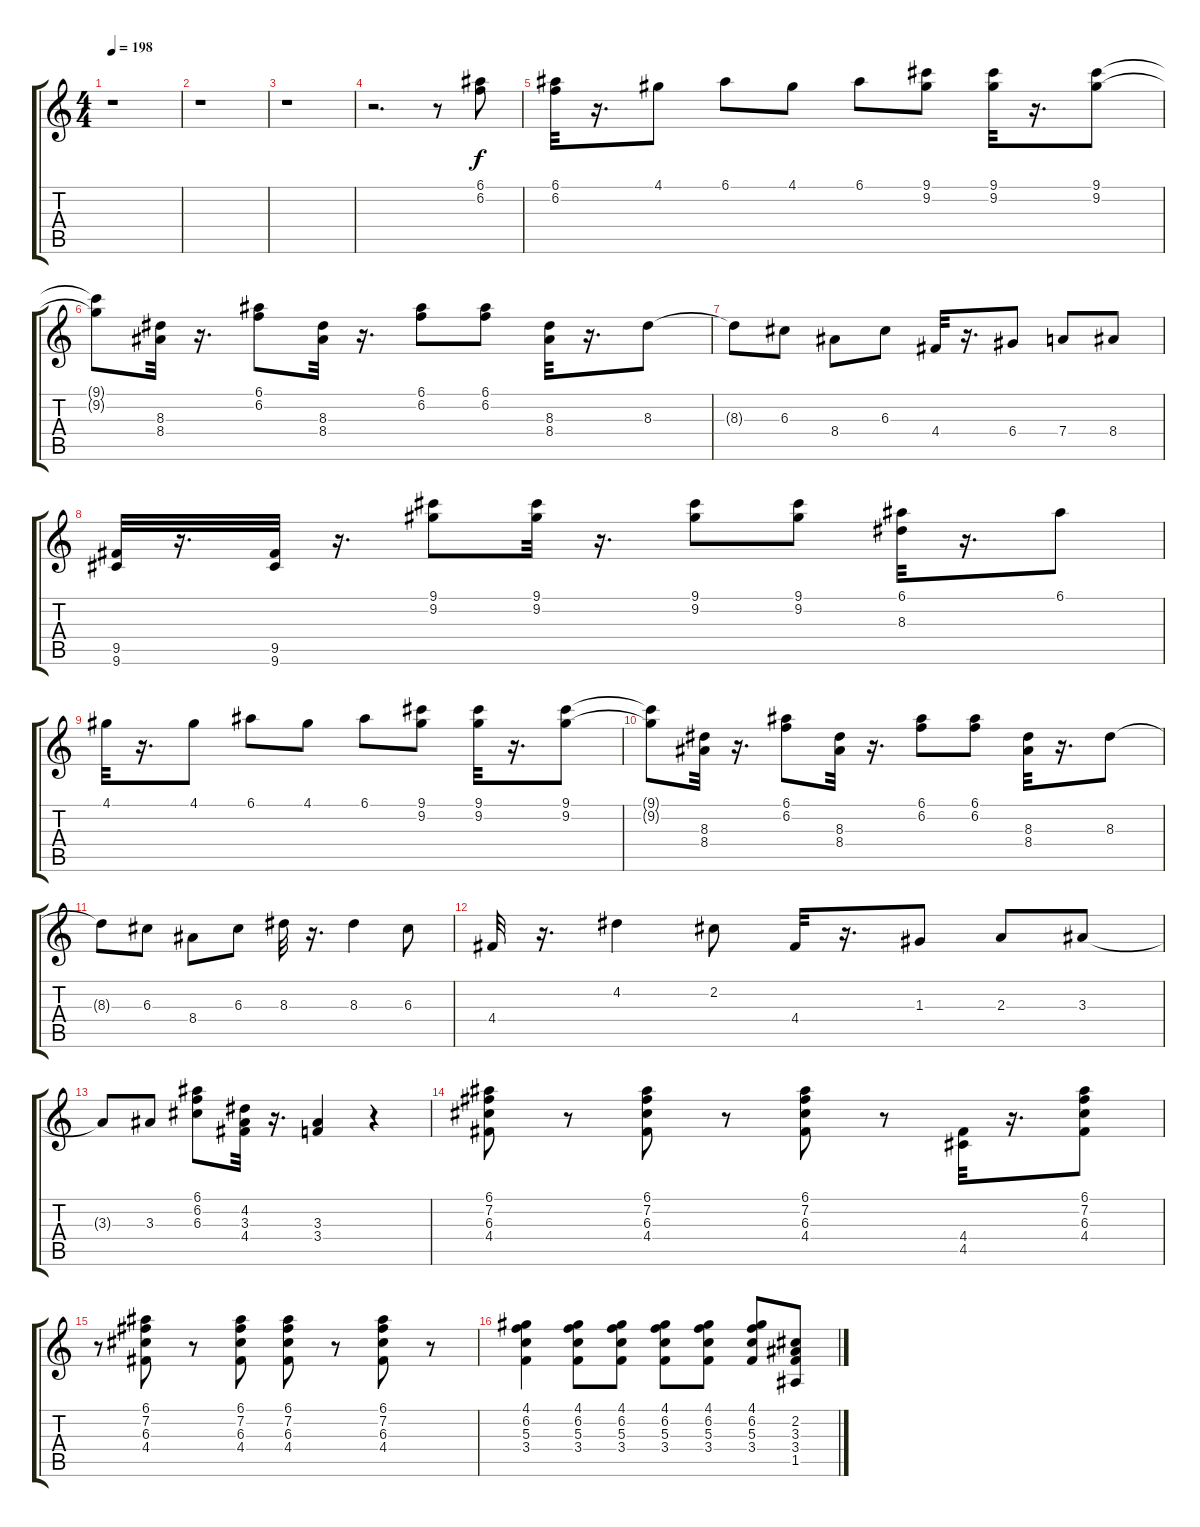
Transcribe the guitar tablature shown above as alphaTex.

\track "" {instrument electricguitarclean}
\staff {score tabs}
\tuning (E4 B3 G3 D3 A2 E2) {hide}
\ts (4 4)
\tempo 198
\clef g2
\ks c
r.1{dy f} |
r.1 |
r.1 |
r.2{d} r.8 (6.1 6.2).8 |
(6.1 6.2).32 r.16{d} 4.1.8 6.1.8 4.1.8 6.1.8 (9.1 9.2).8 (9.1 9.2).32 r.16{d} (9.1 9.2).8 |
(9.1{t} 9.2{t}).8 (8.3 8.4).32 r.16{d} (6.1 6.2).8 (8.3 8.4).32 r.16{d} (6.1 6.2).8 (6.1 6.2).8 (8.3 8.4).32 r.16{d} 8.3.8 |
8.3{t}.8 6.3.8 8.4.8 6.3.8 4.4.32 r.16{d} 6.4.8 7.4.8 8.4.8 |
(9.5 9.6).32 r.16{d} (9.5 9.6).32 r.16{d} (9.1 9.2).8 (9.1 9.2).32 r.16{d} (9.1 9.2).8 (9.1 9.2).8 (6.1 8.3).32 r.16{d} 6.1.8 |
4.1.32 r.16{d} 4.1.8 6.1.8 4.1.8 6.1.8 (9.1 9.2).8 (9.1 9.2).32 r.16{d} (9.1 9.2).8 |
(9.1{t} 9.2{t}).8 (8.3 8.4).32 r.16{d} (6.1 6.2).8 (8.3 8.4).32 r.16{d} (6.1 6.2).8 (6.1 6.2).8 (8.3 8.4).32 r.16{d} 8.3.8 |
8.3{t}.8 6.3.8 8.4.8 6.3.8 8.3.32 r.16{d} 8.3.4 6.3.8 |
4.4.32 r.16{d} 4.2.4 2.2.8 4.4.32 r.16{d} 1.3.8 2.3.8 3.3.8 |
3.3{t}.8 3.3.8 (6.1 6.2 6.3).8 (4.2 3.3 4.4).32 r.16{d} (3.3 3.4).4 r.4 |
(6.1 7.2 6.3 4.4).8 r.8 (6.1 7.2 6.3 4.4).8 r.8 (6.1 7.2 6.3 4.4).8 r.8 (4.4 4.5).32 r.16{d} (6.1 7.2 6.3 4.4).8 |
r.8 (6.1 7.2 6.3 4.4).8 r.8 (6.1 7.2 6.3 4.4).8 (6.1 7.2 6.3 4.4).8 r.8 (6.1 7.2 6.3 4.4).8 r.8 |
(4.1 6.2 5.3 3.4).4 (4.1 6.2 5.3 3.4).8 (4.1 6.2 5.3 3.4).8 (4.1 6.2 5.3 3.4).8 (4.1 6.2 5.3 3.4).8 (4.1 6.2 5.3 3.4).8 (2.2 3.3 3.4 1.5).8
